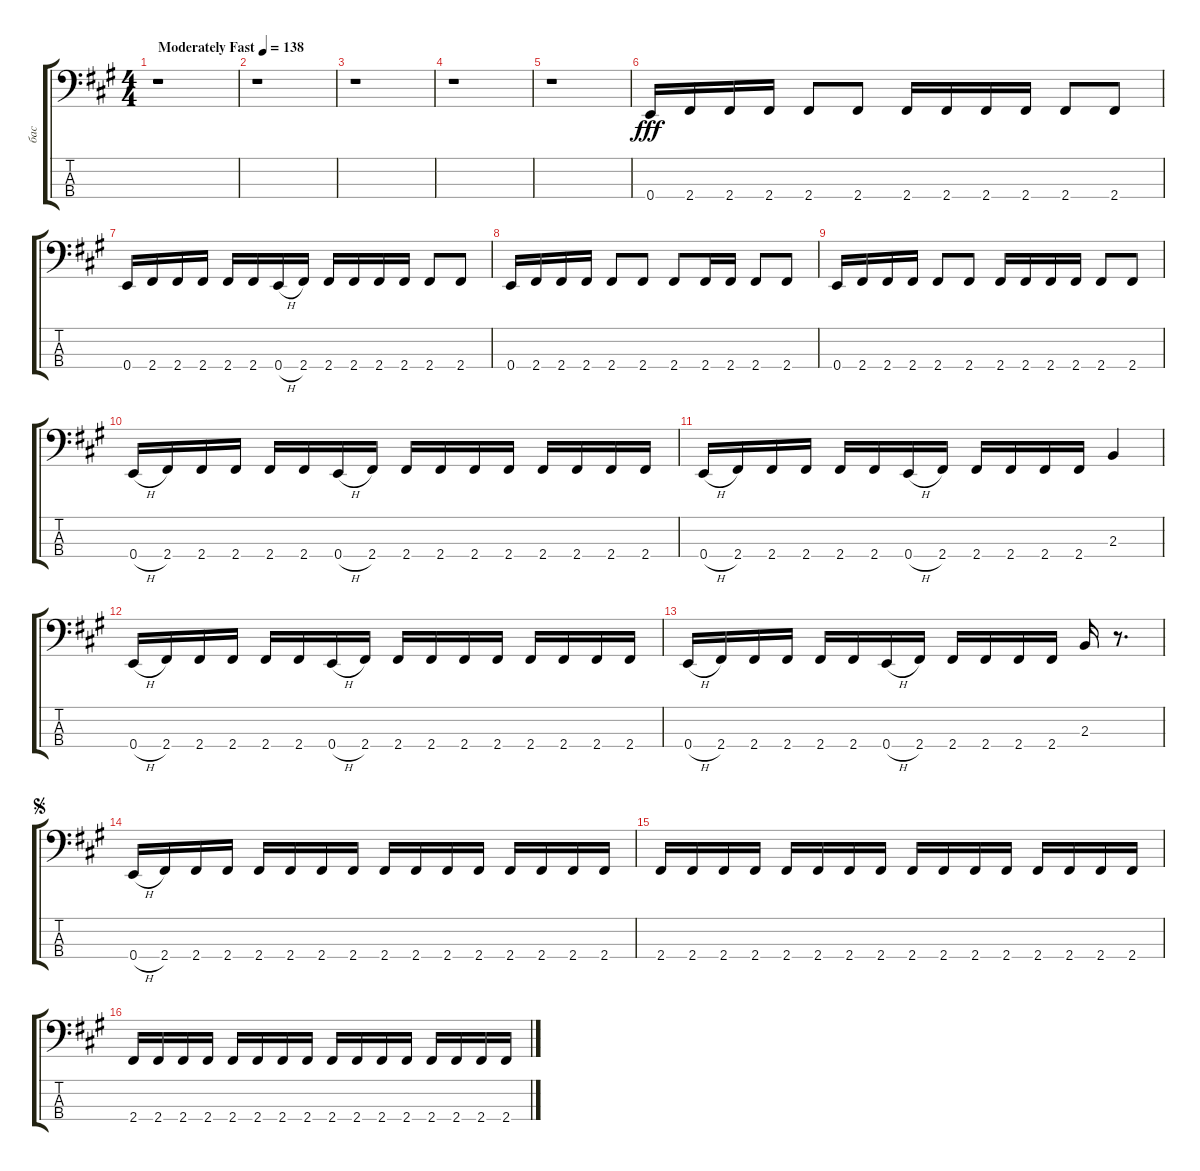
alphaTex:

\track ("бас" "бас") {instrument electricbassfinger}
\staff {score tabs}
\tuning (G2 D2 A1 E1) {hide}
\ts (4 4)
\tempo (138 "Moderately Fast")
\clef f4
\ks f#minor
r.1{dy fff instrument electricbassfinger} |
r.1 |
r.1 |
r.1 |
r.1 |
0.4.16 2.4.16 2.4.16 2.4.16 2.4.8 2.4.8 2.4.16 2.4.16 2.4.16 2.4.16 2.4.8 2.4.8 |
0.4.16 2.4.16 2.4.16 2.4.16 2.4.16 2.4.16 0.4{h}.16 2.4.16 2.4.16 2.4.16 2.4.16 2.4.16 2.4.8 2.4.8 |
0.4.16 2.4.16 2.4.16 2.4.16 2.4.8 2.4.8 2.4.8 2.4.16 2.4.16 2.4.8 2.4.8 |
0.4.16 2.4.16 2.4.16 2.4.16 2.4.8 2.4.8 2.4.16 2.4.16 2.4.16 2.4.16 2.4.8 2.4.8 |
0.4{h}.16 2.4.16 2.4.16 2.4.16 2.4.16 2.4.16 0.4{h}.16 2.4.16 2.4.16 2.4.16 2.4.16 2.4.16 2.4.16 2.4.16 2.4.16 2.4.16 |
0.4{h}.16 2.4.16 2.4.16 2.4.16 2.4.16 2.4.16 0.4{h}.16 2.4.16 2.4.16 2.4.16 2.4.16 2.4.16 2.3.4 |
0.4{h}.16 2.4.16 2.4.16 2.4.16 2.4.16 2.4.16 0.4{h}.16 2.4.16 2.4.16 2.4.16 2.4.16 2.4.16 2.4.16 2.4.16 2.4.16 2.4.16 |
0.4{h}.16 2.4.16 2.4.16 2.4.16 2.4.16 2.4.16 0.4{h}.16 2.4.16 2.4.16 2.4.16 2.4.16 2.4.16 2.3.16 r.8{d} |
\jump segno
0.4{h}.16 2.4.16 2.4.16 2.4.16 2.4.16 2.4.16 2.4.16 2.4.16 2.4.16 2.4.16 2.4.16 2.4.16 2.4.16 2.4.16 2.4.16 2.4.16 |
2.4.16 2.4.16 2.4.16 2.4.16 2.4.16 2.4.16 2.4.16 2.4.16 2.4.16 2.4.16 2.4.16 2.4.16 2.4.16 2.4.16 2.4.16 2.4.16 |
2.4.16 2.4.16 2.4.16 2.4.16 2.4.16 2.4.16 2.4.16 2.4.16 2.4.16 2.4.16 2.4.16 2.4.16 2.4.16 2.4.16 2.4.16 2.4.16
